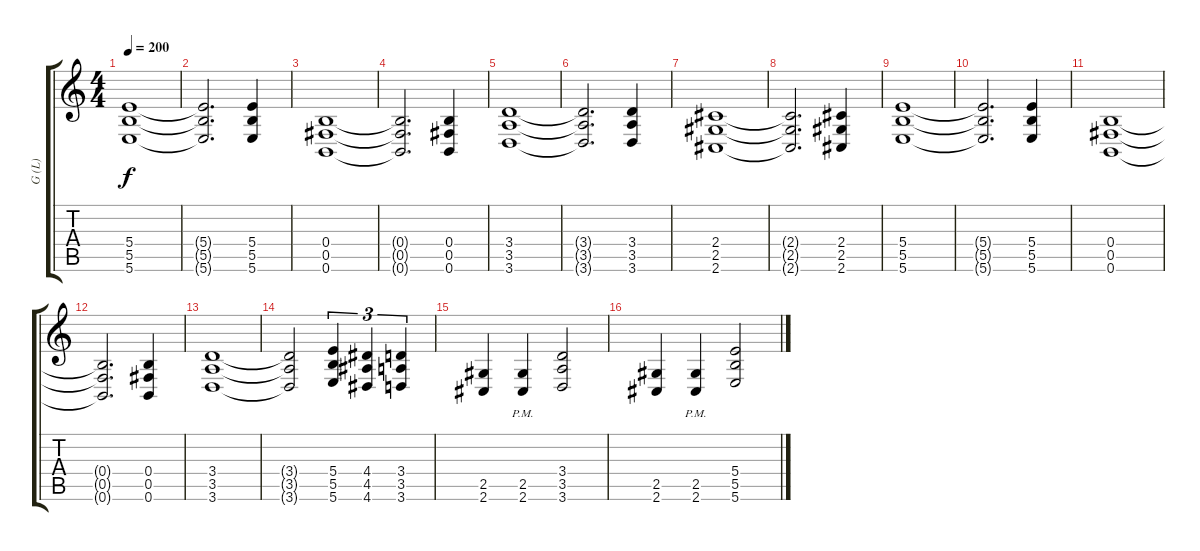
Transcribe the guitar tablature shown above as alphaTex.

\track ("G (L)" "G (L)") {instrument distortionguitar}
\staff {score tabs}
\tuning (Db4 Ab3 E3 B2 Gb2 B1) {hide}
\ts (4 4)
\tempo 200
\clef g2
\ks c
(5.4 5.5 5.6).1{dy f} |
(5.4{t} 5.5{t} 5.6{t}).2{d} (5.4 5.5 5.6).4 |
(0.4 0.5 0.6).1 |
(0.4{t} 0.5{t} 0.6{t}).2{d} (0.4 0.5 0.6).4 |
(3.4 3.5 3.6).1 |
(3.4{t} 3.5{t} 3.6{t}).2{d} (3.4 3.5 3.6).4 |
(2.4 2.5 2.6).1 |
(2.4{t} 2.5{t} 2.6{t}).2{d} (2.4 2.5 2.6).4 |
(5.4 5.5 5.6).1 |
(5.4{t} 5.5{t} 5.6{t}).2{d} (5.4 5.5 5.6).4 |
(0.4 0.5 0.6).1 |
(0.4{t} 0.5{t} 0.6{t}).2{d} (0.4 0.5 0.6).4 |
(3.4 3.5 3.6).1 |
(3.4{t} 3.5{t} 3.6{t}).2 (5.4 5.5 5.6).4{tu (3 2)} (4.4 4.5 4.6).4{tu (3 2)} (3.4 3.5 3.6).4{tu (3 2)} |
(2.5 2.6).4 (2.5 2.6{pm}).4 (3.4 3.5 3.6).2 |
(2.5 2.6).4 (2.5{pm} 2.6{pm}).4 (5.4 5.5 5.6).2
